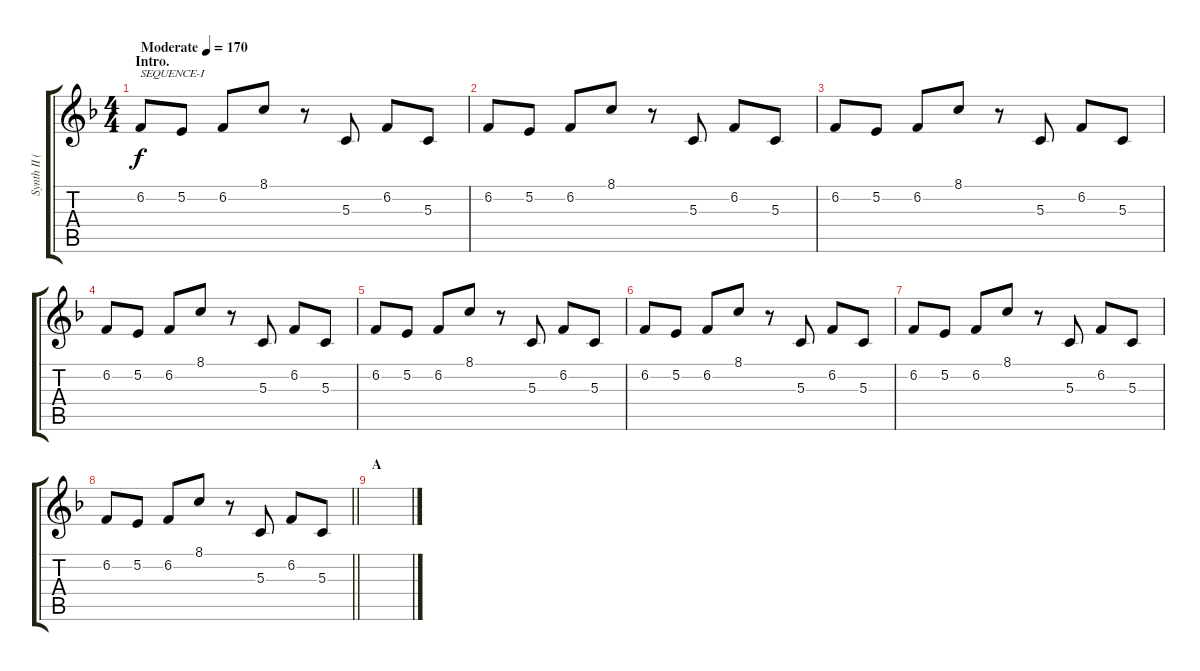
\track ("Synth II (Kotobuki Tsumugi)" "Synth II (") {instrument lead1square}
\staff {score tabs}
\tuning (E4 B3 G3 D3 A2 E2) {hide}
\ts (4 4)
\section ("" "Intro.")
\tempo (170 "Moderate")
\clef g2
\ks f
6.2.8{txt "SEQUENCE-I" dy f instrument lead1square} 5.2.8 6.2.8 8.1.8 r.8 5.3.8 6.2.8 5.3.8 |
6.2.8 5.2.8 6.2.8 8.1.8 r.8 5.3.8 6.2.8 5.3.8 |
6.2.8 5.2.8 6.2.8 8.1.8 r.8 5.3.8 6.2.8 5.3.8 |
6.2.8 5.2.8 6.2.8 8.1.8 r.8 5.3.8 6.2.8 5.3.8 |
6.2.8 5.2.8 6.2.8 8.1.8 r.8 5.3.8 6.2.8 5.3.8 |
6.2.8 5.2.8 6.2.8 8.1.8 r.8 5.3.8 6.2.8 5.3.8 |
6.2.8 5.2.8 6.2.8 8.1.8 r.8 5.3.8 6.2.8 5.3.8 |
\barLineRight lightlight
6.2.8 5.2.8 6.2.8 8.1.8 r.8 5.3.8 6.2.8 5.3.8 |
\section ("" "A")
